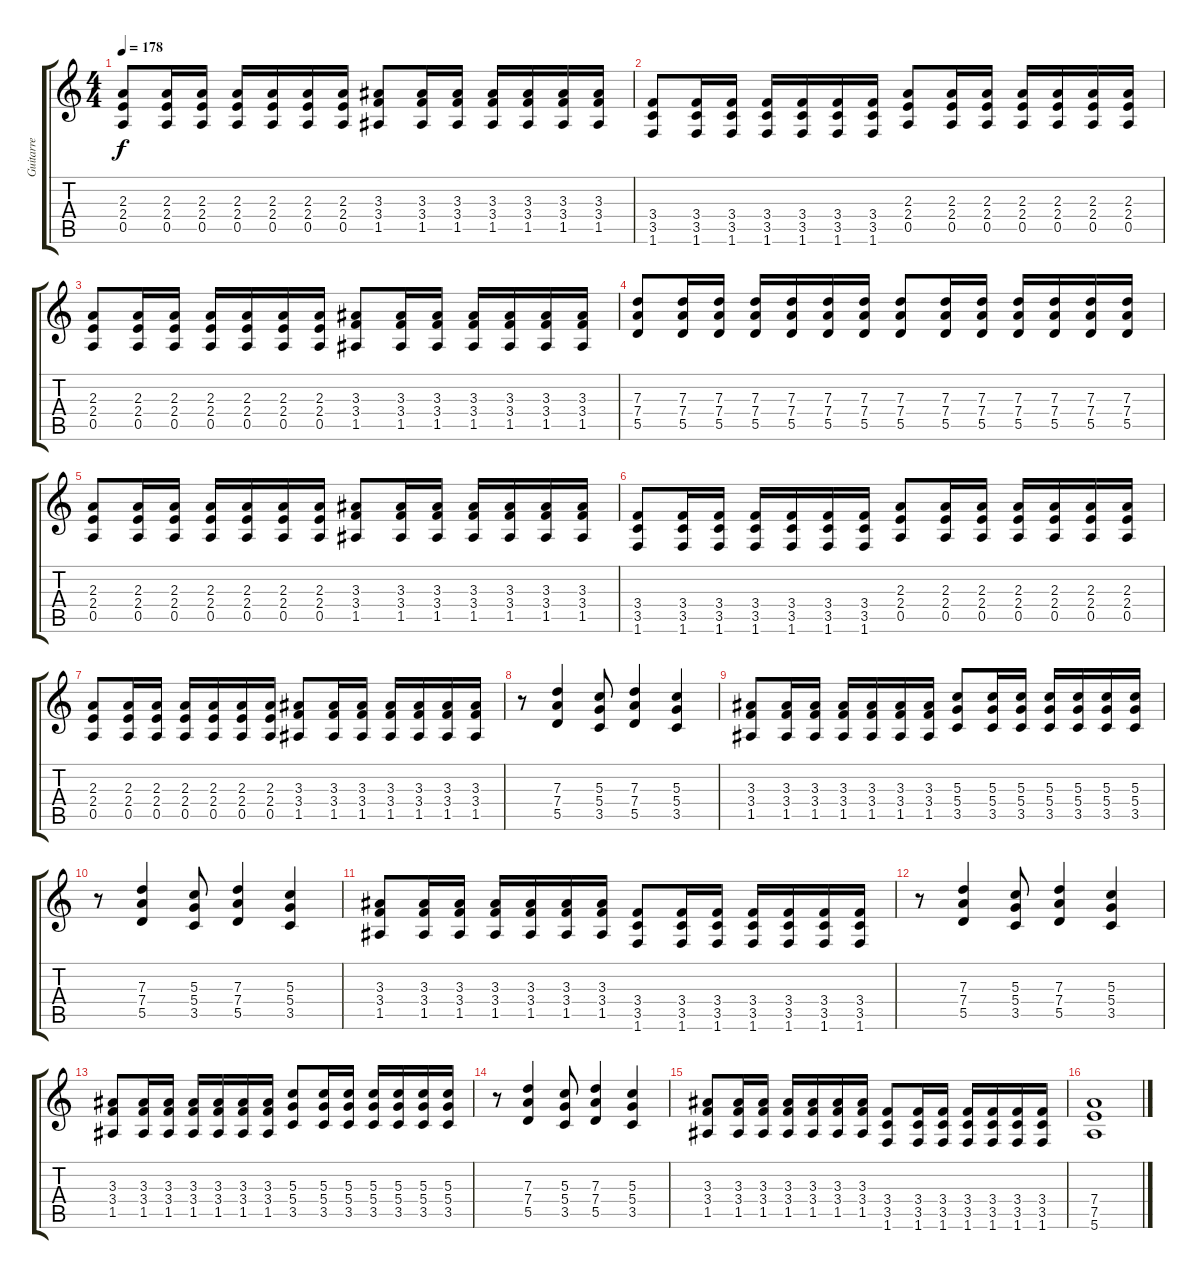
\track ("Guitarre" "Guitarre") {instrument distortionguitar}
\staff {score tabs}
\tuning (E4 B3 G3 D3 A2 E2) {hide}
\ts (4 4)
\tempo 178
\clef g2
\ks c
(2.3 2.4 0.5).8{dy f} (2.3 2.4 0.5).16 (2.3 2.4 0.5).16 (2.3 2.4 0.5).16 (2.3 2.4 0.5).16 (2.3 2.4 0.5).16 (2.3 2.4 0.5).16 (3.3 3.4 1.5).8 (3.3 3.4 1.5).16 (3.3 3.4 1.5).16 (3.3 3.4 1.5).16 (3.3 3.4 1.5).16 (3.3 3.4 1.5).16 (3.3 3.4 1.5).16 |
(3.4 3.5 1.6).8 (3.4 3.5 1.6).16 (3.4 3.5 1.6).16 (3.4 3.5 1.6).16 (3.4 3.5 1.6).16 (3.4 3.5 1.6).16 (3.4 3.5 1.6).16 (2.3 2.4 0.5).8 (2.3 2.4 0.5).16 (2.3 2.4 0.5).16 (2.3 2.4 0.5).16 (2.3 2.4 0.5).16 (2.3 2.4 0.5).16 (2.3 2.4 0.5).16 |
(2.3 2.4 0.5).8 (2.3 2.4 0.5).16 (2.3 2.4 0.5).16 (2.3 2.4 0.5).16 (2.3 2.4 0.5).16 (2.3 2.4 0.5).16 (2.3 2.4 0.5).16 (3.3 3.4 1.5).8 (3.3 3.4 1.5).16 (3.3 3.4 1.5).16 (3.3 3.4 1.5).16 (3.3 3.4 1.5).16 (3.3 3.4 1.5).16 (3.3 3.4 1.5).16 |
(7.3 7.4 5.5).8 (7.3 7.4 5.5).16 (7.3 7.4 5.5).16 (7.3 7.4 5.5).16 (7.3 7.4 5.5).16 (7.3 7.4 5.5).16 (7.3 7.4 5.5).16 (7.3 7.4 5.5).8 (7.3 7.4 5.5).16 (7.3 7.4 5.5).16 (7.3 7.4 5.5).16 (7.3 7.4 5.5).16 (7.3 7.4 5.5).16 (7.3 7.4 5.5).16 |
(2.3 2.4 0.5).8 (2.3 2.4 0.5).16 (2.3 2.4 0.5).16 (2.3 2.4 0.5).16 (2.3 2.4 0.5).16 (2.3 2.4 0.5).16 (2.3 2.4 0.5).16 (3.3 3.4 1.5).8 (3.3 3.4 1.5).16 (3.3 3.4 1.5).16 (3.3 3.4 1.5).16 (3.3 3.4 1.5).16 (3.3 3.4 1.5).16 (3.3 3.4 1.5).16 |
(3.4 3.5 1.6).8 (3.4 3.5 1.6).16 (3.4 3.5 1.6).16 (3.4 3.5 1.6).16 (3.4 3.5 1.6).16 (3.4 3.5 1.6).16 (3.4 3.5 1.6).16 (2.3 2.4 0.5).8 (2.3 2.4 0.5).16 (2.3 2.4 0.5).16 (2.3 2.4 0.5).16 (2.3 2.4 0.5).16 (2.3 2.4 0.5).16 (2.3 2.4 0.5).16 |
(2.3 2.4 0.5).8 (2.3 2.4 0.5).16 (2.3 2.4 0.5).16 (2.3 2.4 0.5).16 (2.3 2.4 0.5).16 (2.3 2.4 0.5).16 (2.3 2.4 0.5).16 (3.3 3.4 1.5).8 (3.3 3.4 1.5).16 (3.3 3.4 1.5).16 (3.3 3.4 1.5).16 (3.3 3.4 1.5).16 (3.3 3.4 1.5).16 (3.3 3.4 1.5).16 |
r.8 (7.3 7.4 5.5).4 (5.3 5.4 3.5).8 (7.3 7.4 5.5).4 (5.3 5.4 3.5).4 |
(3.3 3.4 1.5).8 (3.3 3.4 1.5).16 (3.3 3.4 1.5).16 (3.3 3.4 1.5).16 (3.3 3.4 1.5).16 (3.3 3.4 1.5).16 (3.3 3.4 1.5).16 (5.3 5.4 3.5).8 (5.3 5.4 3.5).16 (5.3 5.4 3.5).16 (5.3 5.4 3.5).16 (5.3 5.4 3.5).16 (5.3 5.4 3.5).16 (5.3 5.4 3.5).16 |
r.8 (7.3 7.4 5.5).4 (5.3 5.4 3.5).8 (7.3 7.4 5.5).4 (5.3 5.4 3.5).4 |
(3.3 3.4 1.5).8 (3.3 3.4 1.5).16 (3.3 3.4 1.5).16 (3.3 3.4 1.5).16 (3.3 3.4 1.5).16 (3.3 3.4 1.5).16 (3.3 3.4 1.5).16 (3.4 3.5 1.6).8 (3.4 3.5 1.6).16 (3.4 3.5 1.6).16 (3.4 3.5 1.6).16 (3.4 3.5 1.6).16 (3.4 3.5 1.6).16 (3.4 3.5 1.6).16 |
r.8 (7.3 7.4 5.5).4 (5.3 5.4 3.5).8 (7.3 7.4 5.5).4 (5.3 5.4 3.5).4 |
(3.3 3.4 1.5).8 (3.3 3.4 1.5).16 (3.3 3.4 1.5).16 (3.3 3.4 1.5).16 (3.3 3.4 1.5).16 (3.3 3.4 1.5).16 (3.3 3.4 1.5).16 (5.3 5.4 3.5).8 (5.3 5.4 3.5).16 (5.3 5.4 3.5).16 (5.3 5.4 3.5).16 (5.3 5.4 3.5).16 (5.3 5.4 3.5).16 (5.3 5.4 3.5).16 |
r.8 (7.3 7.4 5.5).4 (5.3 5.4 3.5).8 (7.3 7.4 5.5).4 (5.3 5.4 3.5).4 |
(3.3 3.4 1.5).8 (3.3 3.4 1.5).16 (3.3 3.4 1.5).16 (3.3 3.4 1.5).16 (3.3 3.4 1.5).16 (3.3 3.4 1.5).16 (3.3 3.4 1.5).16 (3.4 3.5 1.6).8 (3.4 3.5 1.6).16 (3.4 3.5 1.6).16 (3.4 3.5 1.6).16 (3.4 3.5 1.6).16 (3.4 3.5 1.6).16 (3.4 3.5 1.6).16 |
(7.4 7.5 5.6).1
